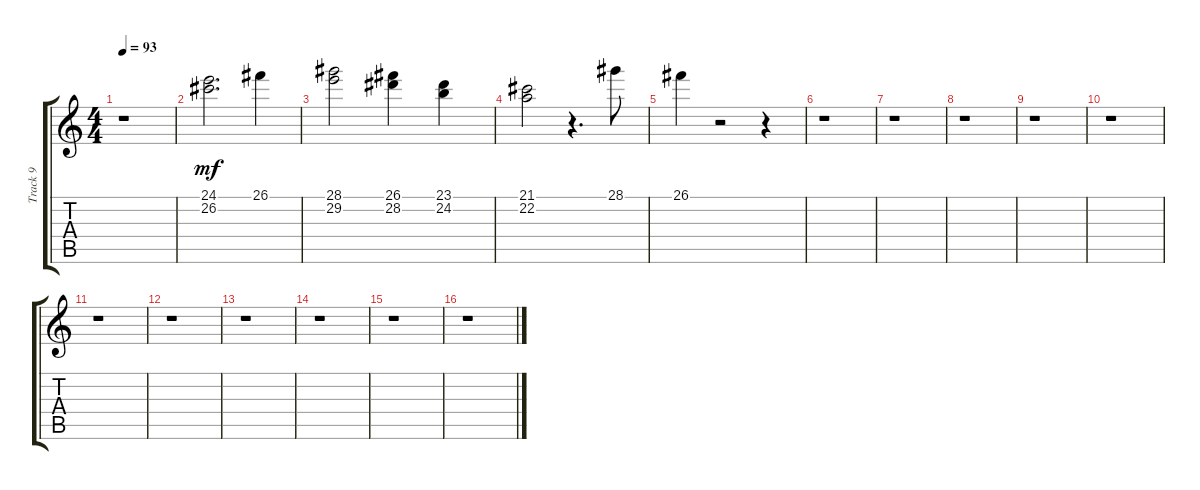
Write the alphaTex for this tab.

\track ("Track 9" "Track 9") {instrument musicbox}
\staff {score tabs}
\tuning (E4 B3 G3 D3 A2 E2) {hide}
\ts (4 4)
\tempo 93
\clef g2
\ks c
r.1{dy mf} |
(24.1 26.2).2{d} 26.1.4 |
(28.1 29.2).2 (26.1 28.2).4 (23.1 24.2).4 |
(21.1 22.2).2 r.4{d} 28.1.8 |
26.1.4 r.2 r.4 |
r.1 |
r.1 |
r.1 |
r.1 |
r.1 |
r.1 |
r.1 |
r.1 |
r.1 |
r.1 |
r.1
